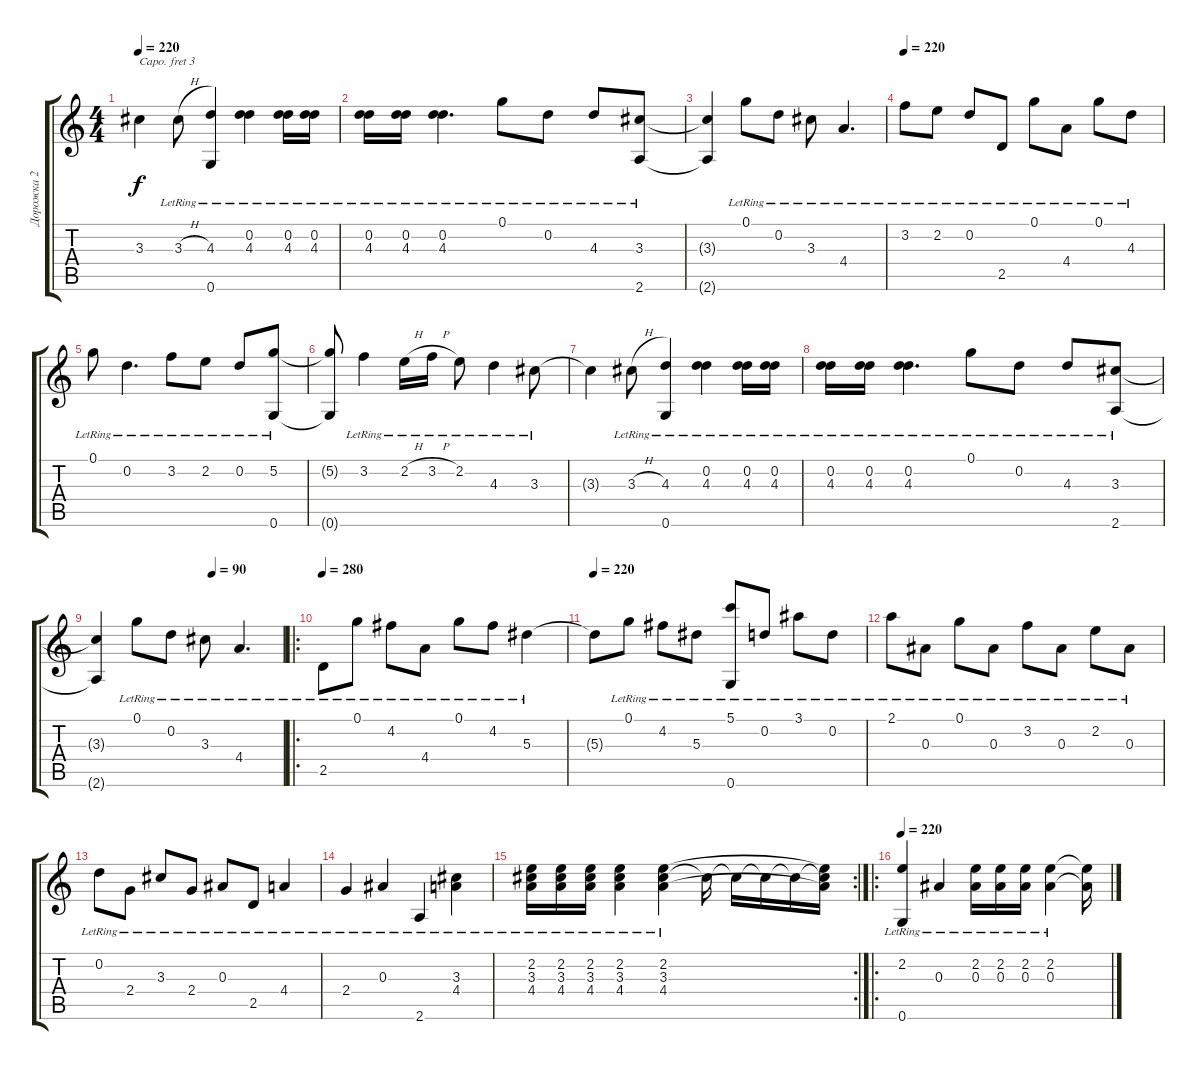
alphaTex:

\track ("Дорожка 2" "Дорожка 2") {instrument acousticguitarsteel}
\staff {score tabs}
\capo 3
\tuning (E4 B3 G3 D3 A2 E2) {hide}
\ts (4 4)
\tempo 220
\clef g2
\ks c
3.3{t}.4{dy f} 3.3{h lr}.8 (4.3{lr} 0.6{lr}).4 (0.2{lr} 4.3{lr}).4 (0.2{lr} 4.3{lr}).16 (0.2{lr} 4.3{lr}).16 |
(0.2{lr} 4.3{lr}).16 (0.2{lr} 4.3{lr}).16 (0.2{lr} 4.3{lr}).4{d} 0.1{lr}.8 0.2{lr}.8 4.3{lr}.8 (3.3{lr} 2.6{lr}).8 |
(3.3{t} 2.6{t}).4 0.1{lr}.8 0.2{lr}.8 3.3{lr}.8 4.4{lr}.4{d} |
\tempo 220
3.2{lr}.8 2.2{lr}.8 0.2{lr}.8 2.5{lr}.8 0.1{lr}.8 4.4{lr}.8 0.1{lr}.8 4.3{lr}.8 |
0.1{lr}.8 0.2{lr}.4{d} 3.2{lr}.8 2.2{lr}.8 0.2{lr}.8 (5.2{lr} 0.6{lr}).8 |
(5.2{t} 0.6{t}).8 3.2{lr}.4 2.2{h lr}.16 3.2{h lr}.16 2.2{lr}.8 4.3{lr}.4 3.3{lr}.8 |
3.3{t}.4 3.3{h lr}.8 (4.3{lr} 0.6{lr}).4 (0.2{lr} 4.3{lr}).4 (0.2{lr} 4.3{lr}).16 (0.2{lr} 4.3{lr}).16 |
(0.2{lr} 4.3{lr}).16 (0.2{lr} 4.3{lr}).16 (0.2{lr} 4.3{lr}).4{d} 0.1{lr}.8 0.2{lr}.8 4.3{lr}.8 (3.3{lr} 2.6{lr}).8 |
\tempo (90 0.625)
(3.3{t} 2.6{t}).4 0.1{lr}.8 0.2{lr}.8 3.3{lr}.8 4.4{lr}.4{d} |
\ro
\tempo 280
2.5{lr}.8 0.1{lr}.8 4.2{lr}.8 4.4{lr}.8 0.1{lr}.8 4.2{lr}.8 5.3{lr}.4 |
\tempo 220
5.3{t}.8 0.1{lr}.8 4.2{lr}.8 5.3{lr}.8 (5.1{lr} 0.6{lr}).8 0.2{lr}.8 3.1{lr}.8 0.2{lr}.8 |
2.1{lr}.8 0.3{lr}.8 0.1{lr}.8 0.3{lr}.8 3.2{lr}.8 0.3{lr}.8 2.2{lr}.8 0.3{lr}.8 |
0.2{lr}.8 2.4{lr}.8 3.3{lr}.8 2.4{lr}.8 0.3{lr}.8 2.5{lr}.8 4.4{lr}.4 |
2.4{lr}.4 0.3{lr}.4 2.6{lr}.4 (3.3{lr} 4.4{lr}).4 |
\rc 2
(2.2{lr} 3.3{lr} 4.4{lr}).16 (2.2{lr} 3.3{lr} 4.4{lr}).16 (2.2{lr} 3.3{lr} 4.4{lr}).16 (2.2{lr} 3.3{lr} 4.4{lr}).4 (2.2{lr} 3.3{lr} 4.4{lr}).4 3.3{t}.16 3.3{t}.16 3.3{t}.16 3.3{t}.16 (2.2{t} 3.3{t} 4.4{t}).16 |
\ro
\tempo 220
(2.2{lr} 0.6{lr}).4 0.3{lr}.4 (2.2{lr} 0.3{lr}).16 (2.2{lr} 0.3{lr}).16 (2.2{lr} 0.3{lr}).16 (2.2{lr} 0.3{lr}).4 (2.2{t} 0.3{t}).16
